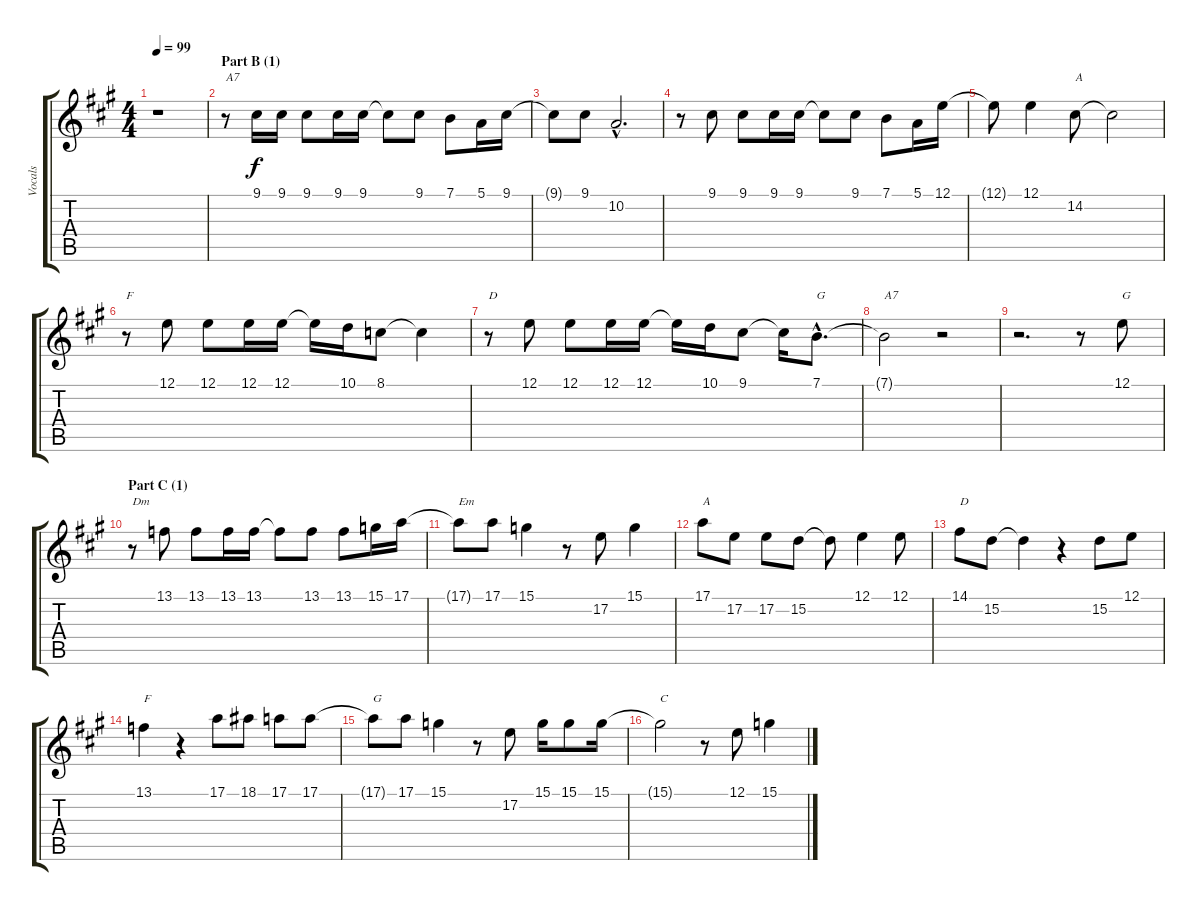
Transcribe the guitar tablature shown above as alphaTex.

\track ("Vocals" "Vocals") {instrument trumpet}
\staff {score tabs}
\tuning (E4 B3 G3 D3 A2 E2) {hide}
\ts (4 4)
\tempo 99
\clef g2
\ks a
r.1{dy f} |
\section ("" "Part B (1)")
r.8{txt "A7"} 9.1.16 9.1.16 9.1.8 9.1.16 9.1.16 9.1{t}.8 9.1.8 7.1.8 5.1.16 9.1.16 |
9.1{t}.8 9.1.8 10.2{hac}.2{d} |
r.8 9.1.8 9.1.8 9.1.16 9.1.16 9.1{t}.8 9.1.8 7.1.8 5.1.16 12.1.16 |
12.1{t}.8 12.1.4 14.2.8{txt "A"} 14.2{t}.2 |
r.8{txt "F"} 12.1.8 12.1.8 12.1.16 12.1.16 12.1{t}.16 10.1.16 8.1.8 8.1{t}.4 |
r.8{txt "D"} 12.1.8 12.1.8 12.1.16 12.1.16 12.1{t}.16 10.1.16 9.1.8 9.1{t}.16 7.1{hac}.8{d txt "G"} |
7.1{t}.2{txt "A7"} r.2 |
r.2{d} r.8 12.1.8{txt "G"} |
\section ("" "Part C (1)")
r.8{txt "Dm"} 13.1.8 13.1.8 13.1.16 13.1.16 13.1{t}.8 13.1.8 13.1.8 15.1.16 17.1.16 |
17.1{t}.8{txt "Em"} 17.1.8 15.1.4 r.8 17.2.8 15.1.4 |
17.1.8{txt "A"} 17.2.8 17.2.8 15.2.8 15.2{t}.8 12.1.4 12.1.8 |
14.1.8{txt "D"} 15.2.8 15.2{t}.4 r.4 15.2.8 12.1.8 |
13.1.4{txt "F"} r.4 17.1.8 18.1.8 17.1.8 17.1.8 |
17.1{t}.8{txt "G"} 17.1.8 15.1.4 r.8 17.2.8 15.1.16 15.1.8 15.1.16 |
15.1{t}.2{txt "C"} r.8 12.1.8 15.1.4
